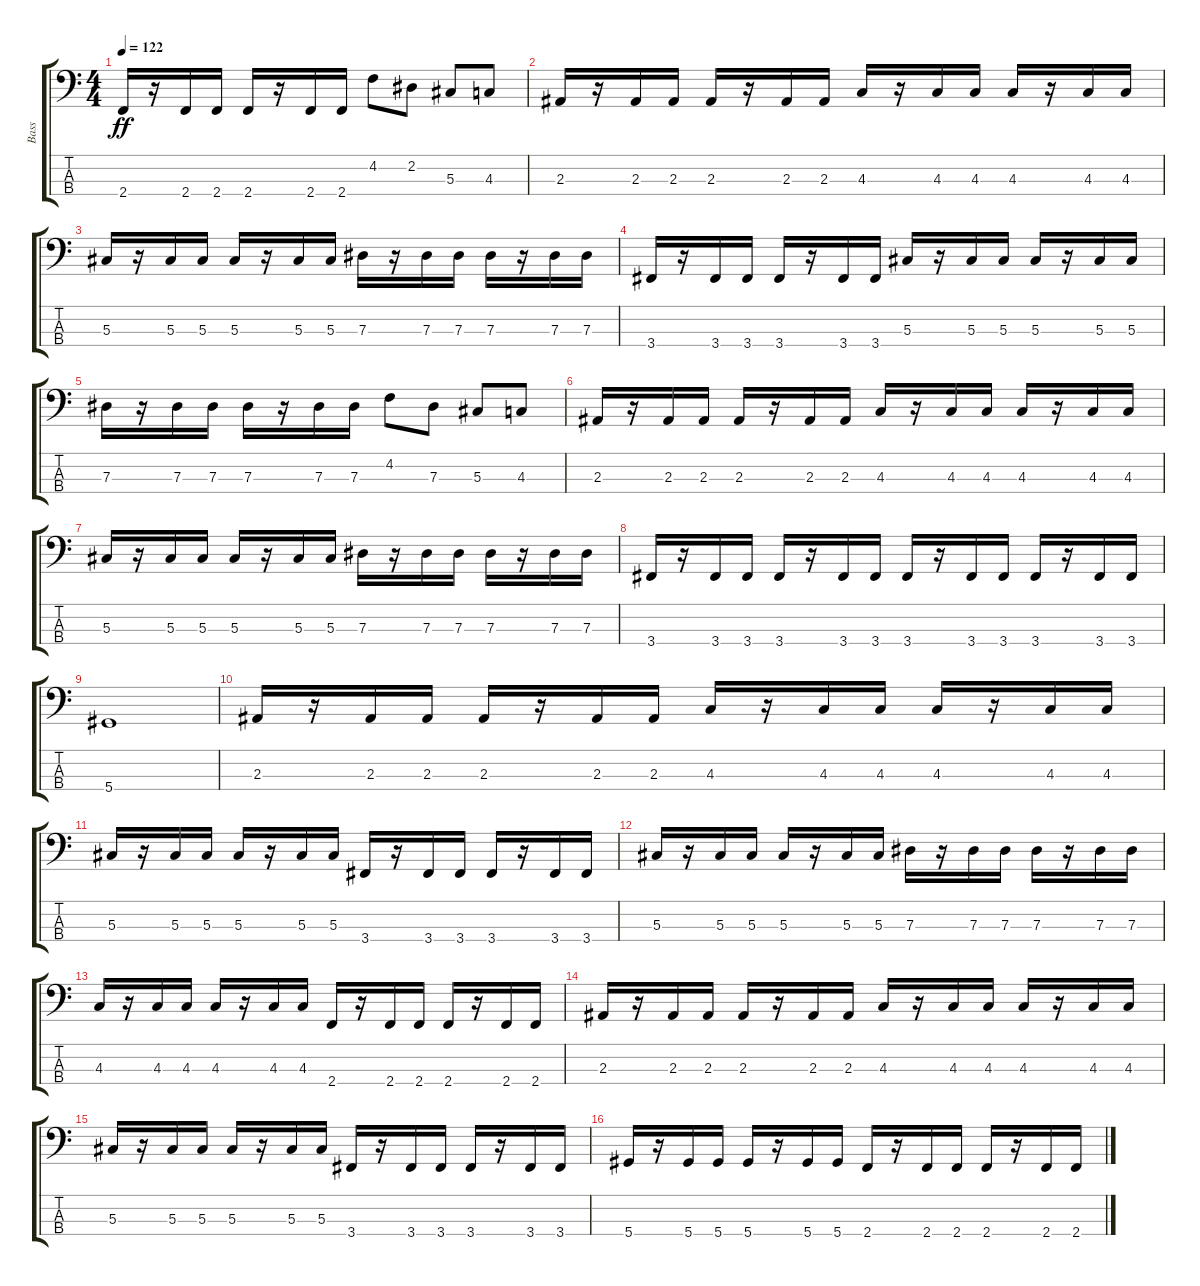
\track ("Bass" "Bass") {instrument electricbassfinger}
\staff {score tabs}
\tuning (Gb2 Db2 Ab1 Eb1) {hide}
\ts (4 4)
\tempo 122
\clef f4
\ks c
2.4.16{dy ff} r.16 2.4.16 2.4.16 2.4.16 r.16 2.4.16 2.4.16 4.2.8 2.2.8 5.3.8 4.3.8 |
2.3.16 r.16 2.3.16 2.3.16 2.3.16 r.16 2.3.16 2.3.16 4.3.16 r.16 4.3.16 4.3.16 4.3.16 r.16 4.3.16 4.3.16 |
5.3.16 r.16 5.3.16 5.3.16 5.3.16 r.16 5.3.16 5.3.16 7.3.16 r.16 7.3.16 7.3.16 7.3.16 r.16 7.3.16 7.3.16 |
3.4.16 r.16 3.4.16 3.4.16 3.4.16 r.16 3.4.16 3.4.16 5.3.16 r.16 5.3.16 5.3.16 5.3.16 r.16 5.3.16 5.3.16 |
7.3.16 r.16 7.3.16 7.3.16 7.3.16 r.16 7.3.16 7.3.16 4.2.8 7.3.8 5.3.8 4.3.8 |
2.3.16 r.16 2.3.16 2.3.16 2.3.16 r.16 2.3.16 2.3.16 4.3.16 r.16 4.3.16 4.3.16 4.3.16 r.16 4.3.16 4.3.16 |
5.3.16 r.16 5.3.16 5.3.16 5.3.16 r.16 5.3.16 5.3.16 7.3.16 r.16 7.3.16 7.3.16 7.3.16 r.16 7.3.16 7.3.16 |
3.4.16 r.16 3.4.16 3.4.16 3.4.16 r.16 3.4.16 3.4.16 3.4.16 r.16 3.4.16 3.4.16 3.4.16 r.16 3.4.16 3.4.16 |
5.4.1 |
2.3.16 r.16 2.3.16 2.3.16 2.3.16 r.16 2.3.16 2.3.16 4.3.16 r.16 4.3.16 4.3.16 4.3.16 r.16 4.3.16 4.3.16 |
5.3.16 r.16 5.3.16 5.3.16 5.3.16 r.16 5.3.16 5.3.16 3.4.16 r.16 3.4.16 3.4.16 3.4.16 r.16 3.4.16 3.4.16 |
5.3.16 r.16 5.3.16 5.3.16 5.3.16 r.16 5.3.16 5.3.16 7.3.16 r.16 7.3.16 7.3.16 7.3.16 r.16 7.3.16 7.3.16 |
4.3.16 r.16 4.3.16 4.3.16 4.3.16 r.16 4.3.16 4.3.16 2.4.16 r.16 2.4.16 2.4.16 2.4.16 r.16 2.4.16 2.4.16 |
2.3.16 r.16 2.3.16 2.3.16 2.3.16 r.16 2.3.16 2.3.16 4.3.16 r.16 4.3.16 4.3.16 4.3.16 r.16 4.3.16 4.3.16 |
5.3.16 r.16 5.3.16 5.3.16 5.3.16 r.16 5.3.16 5.3.16 3.4.16 r.16 3.4.16 3.4.16 3.4.16 r.16 3.4.16 3.4.16 |
5.4.16 r.16 5.4.16 5.4.16 5.4.16 r.16 5.4.16 5.4.16 2.4.16 r.16 2.4.16 2.4.16 2.4.16 r.16 2.4.16 2.4.16
